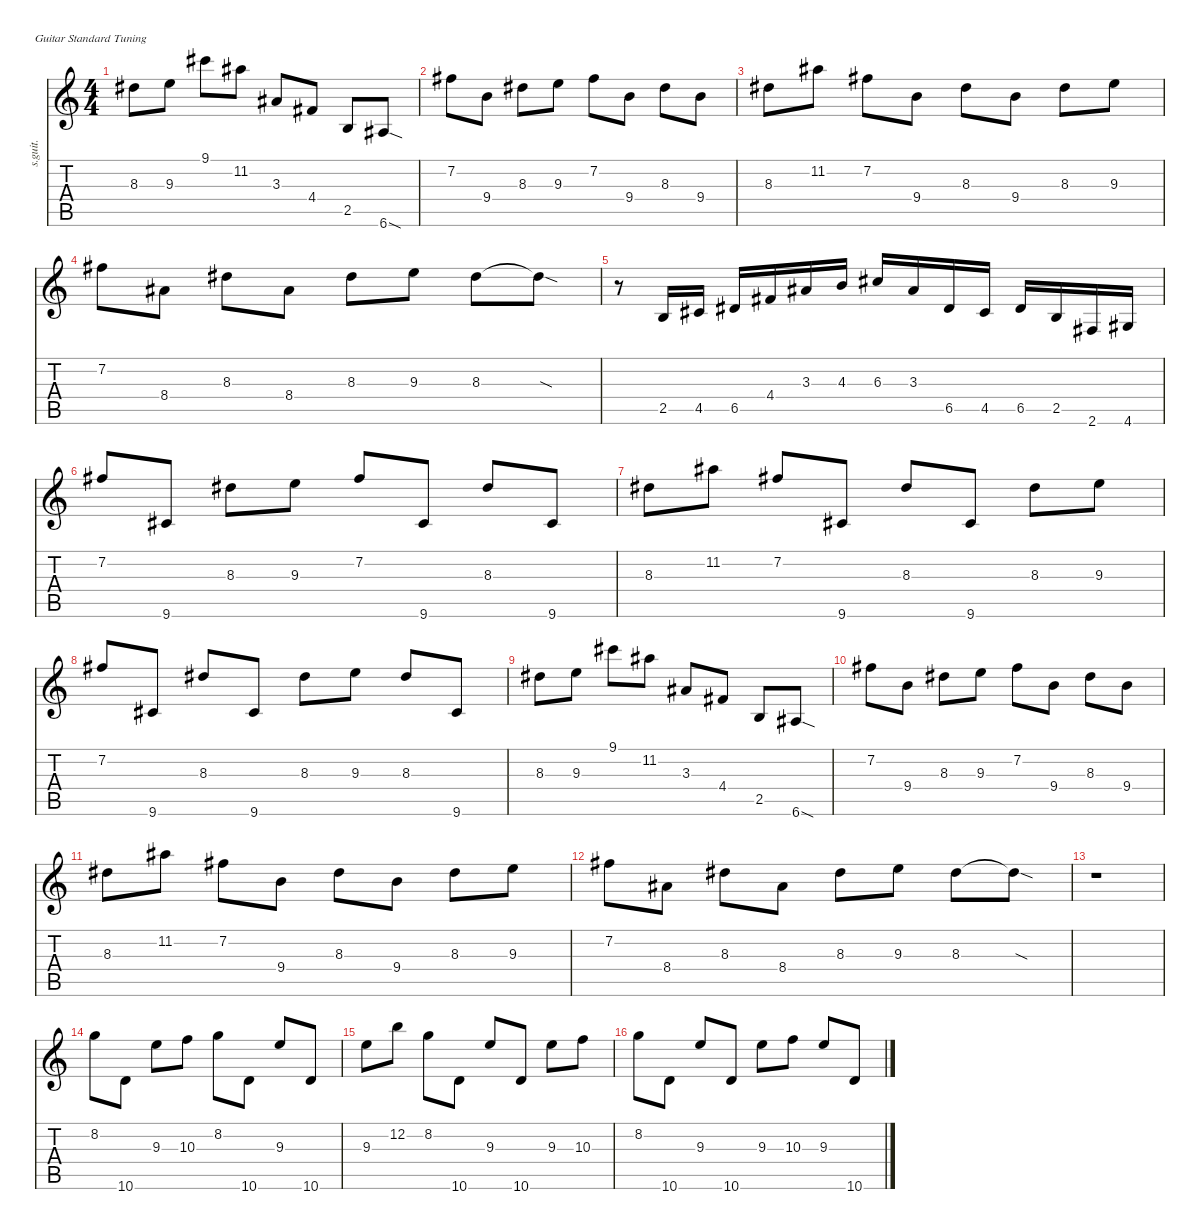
\defaultSystemsLayout 4
\hideDynamics
\bracketExtendMode nobrackets
\track ("Erick" "s.guit.") {instrument distortionguitar}
\staff {score tabs}
\tuning (E4 B3 G3 D3 A2 E2)
\ts (4 4)
\tempo (185 hide)
\clef g2
\ks c
8.3{acc #}.8{dy f} 9.3.8 9.1{acc #}.8 11.2{acc #}.8 3.3{acc #}.8 4.4{acc #}.8 2.5.8 6.6{sod acc #}.8 |
7.2{acc #}.8 9.4.8 8.3{acc #}.8 9.3.8 7.2{acc #}.8 9.4.8 8.3{acc #}.8 9.4.8 |
8.3{acc #}.8 11.2{acc #}.8 7.2{acc #}.8 9.4.8 8.3{acc #}.8 9.4.8 8.3{acc #}.8 9.3.8 |
7.2{acc #}.8 8.4{acc #}.8 8.3{acc #}.8 8.4{acc #}.8 8.3{acc #}.8 9.3.8 8.3{acc #}.8 8.3{sod t acc #}.8 |
r.8 2.5.16 4.5{acc #}.16 6.5{acc #}.16 4.4{acc #}.16 3.3{acc #}.16 4.3.16 6.3{acc #}.16 3.3{acc #}.16 6.5{acc #}.16 4.5{acc #}.16 6.5{acc #}.16 2.5.16 2.6{acc #}.16 4.6{acc #}.16 |
7.2{acc #}.8 9.6{acc #}.8 8.3{acc #}.8 9.3.8 7.2{acc #}.8 9.6{acc #}.8 8.3{acc #}.8 9.6{acc #}.8 |
8.3{acc #}.8 11.2{acc #}.8 7.2{acc #}.8 9.6{acc #}.8 8.3{acc #}.8 9.6{acc #}.8 8.3{acc #}.8 9.3.8 |
7.2{acc #}.8 9.6{acc #}.8 8.3{acc #}.8 9.6{acc #}.8 8.3{acc #}.8 9.3.8 8.3{acc #}.8 9.6{acc #}.8 |
8.3{acc #}.8 9.3.8 9.1{acc #}.8 11.2{acc #}.8 3.3{acc #}.8 4.4{acc #}.8 2.5.8 6.6{sod acc #}.8 |
7.2{acc #}.8 9.4.8 8.3{acc #}.8 9.3.8 7.2{acc #}.8 9.4.8 8.3{acc #}.8 9.4.8 |
8.3{acc #}.8 11.2{acc #}.8 7.2{acc #}.8 9.4.8 8.3{acc #}.8 9.4.8 8.3{acc #}.8 9.3.8 |
7.2{acc #}.8 8.4{acc #}.8 8.3{acc #}.8 8.4{acc #}.8 8.3{acc #}.8 9.3.8 8.3{acc #}.8 8.3{sod t acc #}.8 |
r.1 |
8.2.8 10.6.8 9.3.8 10.3.8 8.2.8 10.6.8 9.3.8 10.6.8 |
9.3.8 12.2.8 8.2.8 10.6.8 9.3.8 10.6.8 9.3.8 10.3.8 |
8.2.8 10.6.8 9.3.8 10.6.8 9.3.8 10.3.8 9.3.8 10.6.8
